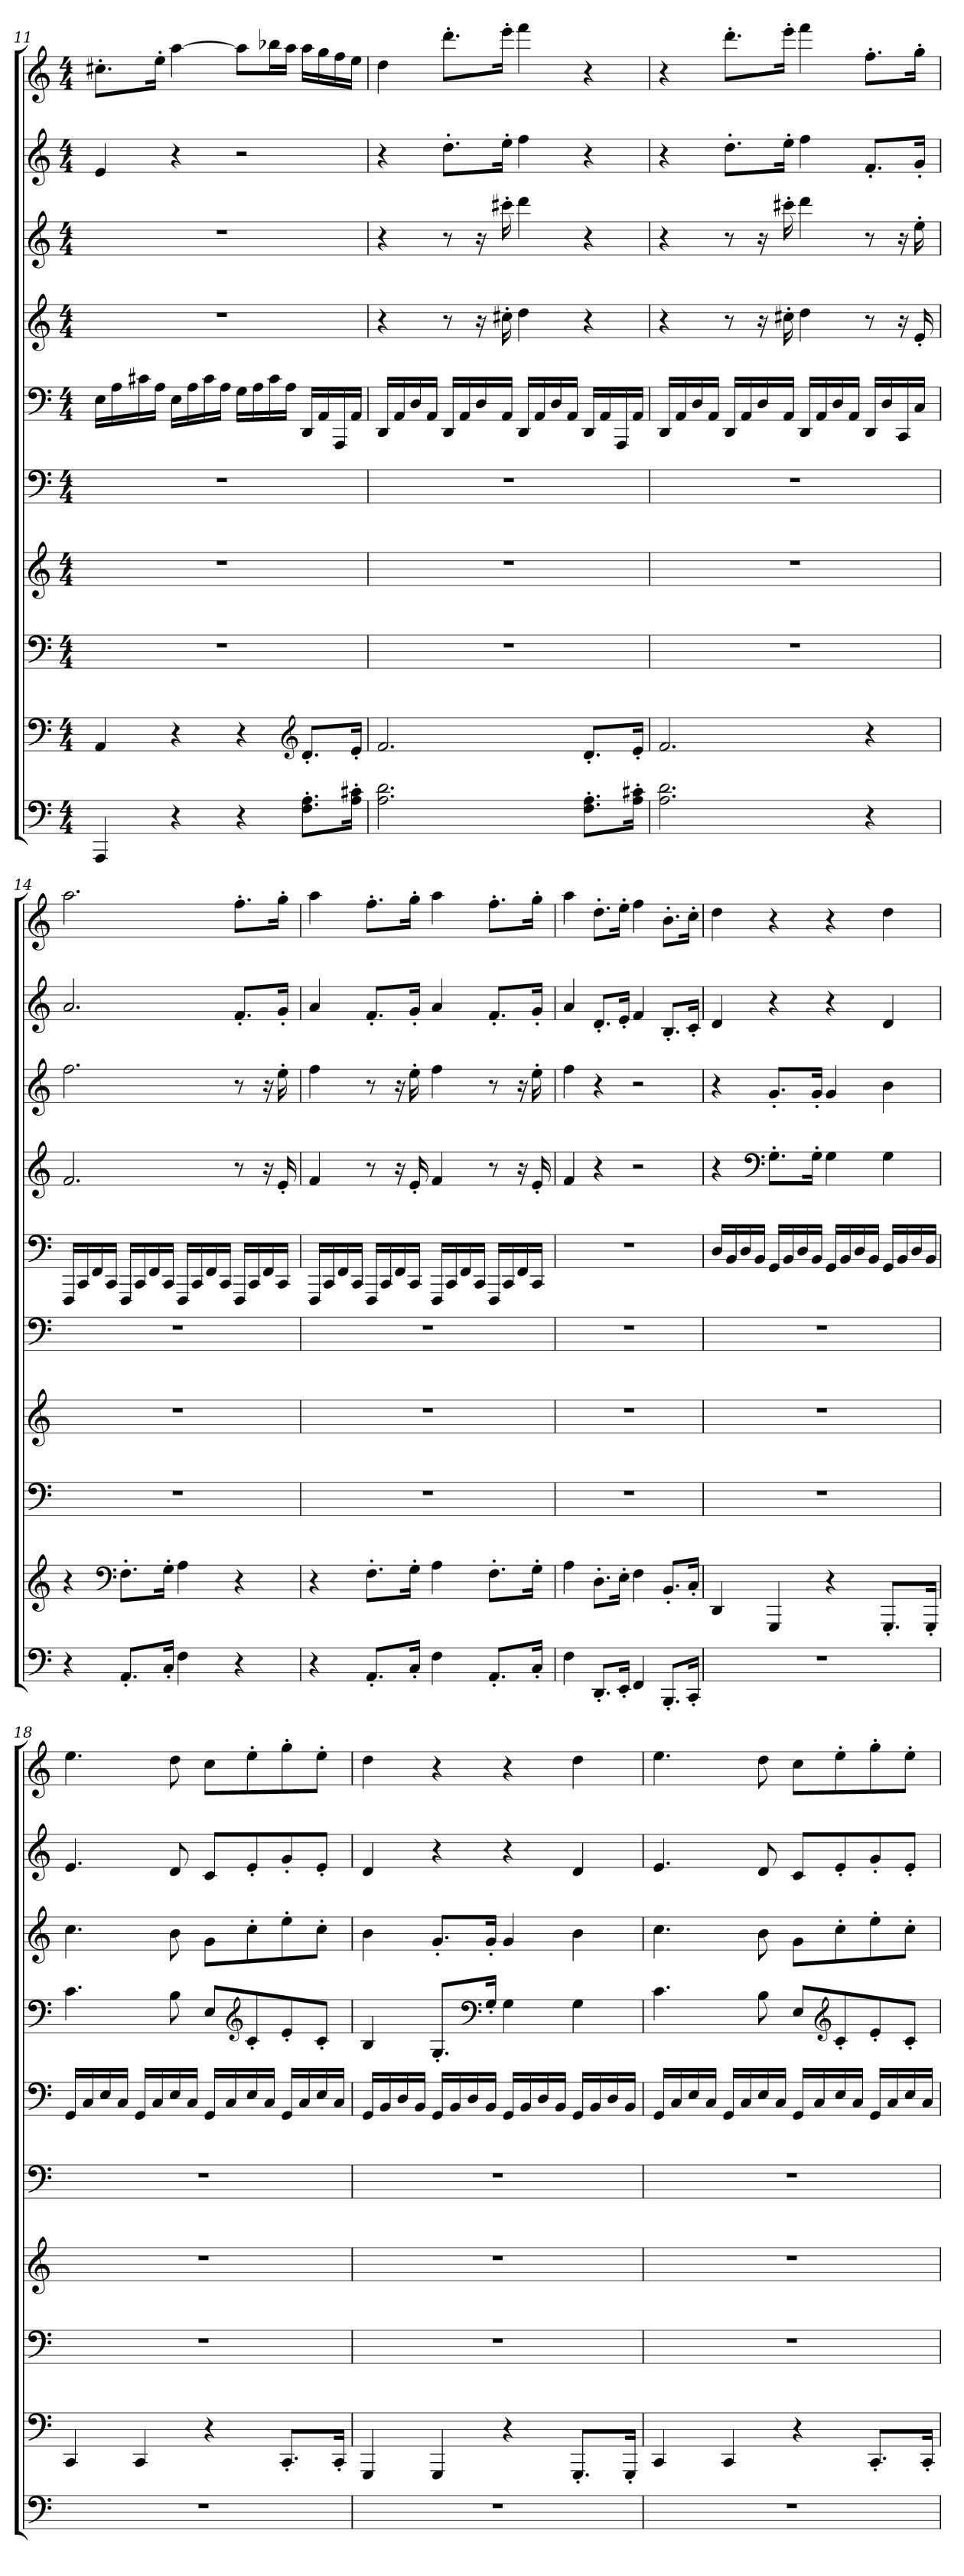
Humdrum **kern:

**kern	**kern	**kern	**kern	**kern	**kern	**kern	**kern	**kern	**kern
*part5	*part5	*part4	*part4	*part3	*part3	*part2	*part2	*part1	*part1
*staff10	*staff9	*staff8	*staff7	*staff6	*staff5	*staff4	*staff3	*staff2	*staff1
*clefF4	*clefF4	*clefF4	*clefG2	*clefF4	*clefF4	*clefG2	*clefG2	*clefG2	*clefG2
*k[]	*k[]	*k[]	*k[]	*k[]	*k[]	*k[]	*k[]	*k[]	*k[]
*M4/4	*M4/4	*M4/4	*M4/4	*M4/4	*M4/4	*M4/4	*M4/4	*M4/4	*M4/4
*MM118	*MM118	*MM118	*MM118	*MM118	*MM118	*MM118	*MM118	*MM118	*MM118
=11	=11	=11	=11	=11	=11	=11	=11	=11	=11
4AAA/	4AA/	1r	1r	1r	16E\LL	1r	1r	4e/	8.cc#X'\L
.	.	.	.	.	16A\	.	.	.	.
.	.	.	.	.	16c#X\	.	.	.	.
.	.	.	.	.	16A\JJ	.	.	.	16ee'\Jk
4r	4r	.	.	.	16E\LL	.	.	4r	[4aa\
.	.	.	.	.	16A\	.	.	.	.
.	.	.	.	.	16c#\	.	.	.	.
.	.	.	.	.	16A\JJ	.	.	.	.
4r	4r	.	.	.	16G\LL	.	.	2r	8aa\L]
.	.	.	.	.	16A\	.	.	.	.
.	.	.	.	.	16c#\	.	.	.	16bb-X\L
.	.	.	.	.	16A\JJ	.	.	.	16aa\JJ
*	*clefG2	*	*	*	*	*	*	*	*
8.F\' 8.A\'L	8.d'/L	.	.	.	16DD/LL	.	.	.	16aa\LL
.	.	.	.	.	16AA/	.	.	.	16gg\
.	.	.	.	.	16AAA/	.	.	.	16ff\
16A\' 16c#X\'Jk	16e'/Jk	.	.	.	16AA/JJ	.	.	.	16ee\JJ
!!LO:PB:g=z
=12	=12	=12	=12	=12	=12	=12	=12	=12	=12
*	*	*	*	*	*	*	*	*	*MM118
2.A\ 2.d\	2.f/	1r	1r	1r	16DD/LL	4r	4r	4r	4dd\
.	.	.	.	.	16AA/	.	.	.	.
.	.	.	.	.	16D/	.	.	.	.
.	.	.	.	.	16AA/JJ	.	.	.	.
.	.	.	.	.	16DD/LL	8r	8r	8.dd'\L	8.ddd'\L
.	.	.	.	.	16AA/	.	.	.	.
.	.	.	.	.	16D/	16r	16r	.	.
.	.	.	.	.	16AA/JJ	16cc#X'\	16ccc#X'\	16ee'\Jk	16eee'\Jk
*	*	*	*	*	*	*	*	*	*MM118
.	.	.	.	.	16DD/LL	4dd\	4ddd\	4ff\	4fff\
.	.	.	.	.	16AA/	.	.	.	.
.	.	.	.	.	16D/	.	.	.	.
.	.	.	.	.	16AA/JJ	.	.	.	.
8.F\' 8.A\'L	8.d'/L	.	.	.	16DD/LL	4r	4r	4r	4r
.	.	.	.	.	16AA/	.	.	.	.
.	.	.	.	.	16AAA/	.	.	.	.
16A\' 16c#X\'Jk	16e'/Jk	.	.	.	16AA/JJ	.	.	.	.
=13	=13	=13	=13	=13	=13	=13	=13	=13	=13
*	*	*	*	*	*	*	*	*	*MM118
2.A\ 2.d\	2.f/	1r	1r	1r	16DD/LL	4r	4r	4r	4r
.	.	.	.	.	16AA/	.	.	.	.
.	.	.	.	.	16D/	.	.	.	.
.	.	.	.	.	16AA/JJ	.	.	.	.
.	.	.	.	.	16DD/LL	8r	8r	8.dd'\L	8.ddd'\L
.	.	.	.	.	16AA/	.	.	.	.
.	.	.	.	.	16D/	16r	16r	.	.
.	.	.	.	.	16AA/JJ	16cc#X'\	16ccc#X'\	16ee'\Jk	16eee'\Jk
*	*	*	*	*	*	*	*	*	*MM118
.	.	.	.	.	16DD/LL	4dd\	4ddd\	4ff\	4fff\
.	.	.	.	.	16AA/	.	.	.	.
.	.	.	.	.	16D/	.	.	.	.
.	.	.	.	.	16AA/JJ	.	.	.	.
4r	4r	.	.	.	16DD/LL	8r	8r	8.f'/L	8.ff'\L
.	.	.	.	.	16D/	.	.	.	.
.	.	.	.	.	16CC/	16r	16r	.	.
.	.	.	.	.	16C/JJ	16e'/	16ee'\	16g'/Jk	16gg'\Jk
!!LO:PB:g=z
=14	=14	=14	=14	=14	=14	=14	=14	=14	=14
*	*	*	*	*	*	*	*	*	*MM118
4r	4r	1r	1r	1r	16FFF/LL	2.f/	2.ff\	2.a/	2.aa\
.	.	.	.	.	16CC/	.	.	.	.
.	.	.	.	.	16FF/	.	.	.	.
.	.	.	.	.	16CC/JJ	.	.	.	.
*	*clefF4	*	*	*	*	*	*	*	*
8.AA'/L	8.F'\L	.	.	.	16FFF/LL	.	.	.	.
.	.	.	.	.	16CC/	.	.	.	.
.	.	.	.	.	16FF/	.	.	.	.
16C'/Jk	16G'\Jk	.	.	.	16CC/JJ	.	.	.	.
4F\	4A\	.	.	.	16FFF/LL	.	.	.	.
.	.	.	.	.	16CC/	.	.	.	.
.	.	.	.	.	16FF/	.	.	.	.
.	.	.	.	.	16CC/JJ	.	.	.	.
4r	4r	.	.	.	16FFF/LL	8r	8r	8.f'/L	8.ff'\L
.	.	.	.	.	16CC/	.	.	.	.
.	.	.	.	.	16FF/	16r	16r	.	.
.	.	.	.	.	16CC/JJ	16e'/	16ee'\	16g'/Jk	16gg'\Jk
=15	=15	=15	=15	=15	=15	=15	=15	=15	=15
*	*	*	*	*	*	*	*	*	*MM118
4r	4r	1r	1r	1r	16FFF/LL	4f/	4ff\	4a/	4aa\
.	.	.	.	.	16CC/	.	.	.	.
.	.	.	.	.	16FF/	.	.	.	.
.	.	.	.	.	16CC/JJ	.	.	.	.
8.AA'/L	8.F'\L	.	.	.	16FFF/LL	8r	8r	8.f'/L	8.ff'\L
.	.	.	.	.	16CC/	.	.	.	.
.	.	.	.	.	16FF/	16r	16r	.	.
16C'/Jk	16G'\Jk	.	.	.	16CC/JJ	16e'/	16ee'\	16g'/Jk	16gg'\Jk
*	*	*	*	*	*	*	*	*	*MM118
4F\	4A\	.	.	.	16FFF/LL	4f/	4ff\	4a/	4aa\
.	.	.	.	.	16CC/	.	.	.	.
.	.	.	.	.	16FF/	.	.	.	.
.	.	.	.	.	16CC/JJ	.	.	.	.
8.AA'/L	8.F'\L	.	.	.	16FFF/LL	8r	8r	8.f'/L	8.ff'\L
.	.	.	.	.	16CC/	.	.	.	.
.	.	.	.	.	16FF/	16r	16r	.	.
16C'/Jk	16G'\Jk	.	.	.	16CC/JJ	16e'/	16ee'\	16g'/Jk	16gg'\Jk
!!LO:PB:g=z
=16	=16	=16	=16	=16	=16	=16	=16	=16	=16
*	*	*	*	*	*	*	*	*	*MM118
4F\	4A\	1r	1r	1r	1r	4f/	4ff\	4a/	4aa\
*	*	*	*	*	*	*	*	*	*MM118
8.DD'/L	8.D'\L	.	.	.	.	4r	4r	8.d'/L	8.dd'\L
16EE'/Jk	16E'\Jk	.	.	.	.	.	.	16e'/Jk	16ee'\Jk
*	*	*	*	*	*	*	*	*	*MM118
4FF/	4F\	.	.	.	.	2r	2r	4f/	4ff\
*	*	*	*	*	*	*	*	*	*MM118
8.BBB'/L	8.BB'/L	.	.	.	.	.	.	8.B'/L	8.b'\L
16CC'/Jk	16C'/Jk	.	.	.	.	.	.	16c'/Jk	16cc'\Jk
=17	=17	=17	=17	=17	=17	=17	=17	=17	=17
*	*	*	*	*	*	*	*	*	*MM118
1r	4DD/	1r	1r	1r	16D/LL	4r	4r	4d/	4dd\
.	.	.	.	.	16BB/	.	.	.	.
.	.	.	.	.	16D/	.	.	.	.
.	.	.	.	.	16BB/JJ	.	.	.	.
*	*	*	*	*	*	*clefF4	*	*	*
*	*	*	*	*	*	*	*	*	*MM118
.	4GGG/	.	.	.	16GG/LL	8.G'\L	8.g'/L	4r	4r
.	.	.	.	.	16BB/	.	.	.	.
.	.	.	.	.	16D/	.	.	.	.
.	.	.	.	.	16BB/JJ	16G'\Jk	16g'/Jk	.	.
.	4r	.	.	.	16GG/LL	4G\	4g/	4r	4r
.	.	.	.	.	16BB/	.	.	.	.
.	.	.	.	.	16D/	.	.	.	.
.	.	.	.	.	16BB/JJ	.	.	.	.
.	8.GGG'/L	.	.	.	16GG/LL	4G\	4b\	4d/	4dd\
.	.	.	.	.	16BB/	.	.	.	.
.	.	.	.	.	16D/	.	.	.	.
.	16GGG'/Jk	.	.	.	16BB/JJ	.	.	.	.
=18	=18	=18	=18	=18	=18	=18	=18	=18	=18
*	*	*	*	*	*	*	*	*	*MM118
1r	4CC/	1r	1r	1r	16GG/LL	4.c\	4.cc\	4.e/	4.ee\
.	.	.	.	.	16C/	.	.	.	.
.	.	.	.	.	16E/	.	.	.	.
.	.	.	.	.	16C/JJ	.	.	.	.
.	4CC/	.	.	.	16GG/LL	.	.	.	.
.	.	.	.	.	16C/	.	.	.	.
.	.	.	.	.	16E/	8B\	8b\	8d/	8dd\
.	.	.	.	.	16C/JJ	.	.	.	.
.	4r	.	.	.	16GG/LL	8E/L	8g\L	8c/L	8cc\L
.	.	.	.	.	16C/	.	.	.	.
*	*	*	*	*	*	*clefG2	*	*	*
.	.	.	.	.	16E/	8c'/	8cc'\	8e'/	8ee'\
.	.	.	.	.	16C/JJ	.	.	.	.
.	8.CC'/L	.	.	.	16GG/LL	8e'/	8ee'\	8g'/	8gg'\
.	.	.	.	.	16C/	.	.	.	.
.	.	.	.	.	16E/	8c'/J	8cc'\J	8e'/J	8ee'\J
.	16CC'/Jk	.	.	.	16C/JJ	.	.	.	.
!!LO:PB:g=z
=19	=19	=19	=19	=19	=19	=19	=19	=19	=19
1r	4GGG/	1r	1r	1r	16GG/LL	4B/	4b\	4d/	4dd\
.	.	.	.	.	16BB/	.	.	.	.
.	.	.	.	.	16D/	.	.	.	.
.	.	.	.	.	16BB/JJ	.	.	.	.
.	4GGG/	.	.	.	16GG/LL	8.G'/L	8.g'/L	4r	4r
.	.	.	.	.	16BB/	.	.	.	.
.	.	.	.	.	16D/	.	.	.	.
*	*	*	*	*	*	*clefF4	*	*	*
.	.	.	.	.	16BB/JJ	16G'/Jk	16g'/Jk	.	.
*	*	*	*	*	*	*	*	*	*MM118
.	4r	.	.	.	16GG/LL	4G\	4g/	4r	4r
.	.	.	.	.	16BB/	.	.	.	.
.	.	.	.	.	16D/	.	.	.	.
.	.	.	.	.	16BB/JJ	.	.	.	.
*	*	*	*	*	*	*	*	*	*MM118
.	8.GGG'/L	.	.	.	16GG/LL	4G\	4b\	4d/	4dd\
.	.	.	.	.	16BB/	.	.	.	.
.	.	.	.	.	16D/	.	.	.	.
.	16GGG'/Jk	.	.	.	16BB/JJ	.	.	.	.
=20	=20	=20	=20	=20	=20	=20	=20	=20	=20
*	*	*	*	*	*	*	*	*	*MM118
1r	4CC/	1r	1r	1r	16GG/LL	4.c\	4.cc\	4.e/	4.ee\
.	.	.	.	.	16C/	.	.	.	.
.	.	.	.	.	16E/	.	.	.	.
.	.	.	.	.	16C/JJ	.	.	.	.
.	4CC/	.	.	.	16GG/LL	.	.	.	.
.	.	.	.	.	16C/	.	.	.	.
.	.	.	.	.	16E/	8B\	8b\	8d/	8dd\
.	.	.	.	.	16C/JJ	.	.	.	.
.	4r	.	.	.	16GG/LL	8E/L	8g\L	8c/L	8cc\L
.	.	.	.	.	16C/	.	.	.	.
*	*	*	*	*	*	*clefG2	*	*	*
.	.	.	.	.	16E/	8c'/	8cc'\	8e'/	8ee'\
.	.	.	.	.	16C/JJ	.	.	.	.
.	8.CC'/L	.	.	.	16GG/LL	8e'/	8ee'\	8g'/	8gg'\
.	.	.	.	.	16C/	.	.	.	.
.	.	.	.	.	16E/	8c'/J	8cc'\J	8e'/J	8ee'\J
.	16CC'/Jk	.	.	.	16C/JJ	.	.	.	.
=	=	=	=	=	=	=	=	=	=
*-	*-	*-	*-	*-	*-	*-	*-	*-	*-
